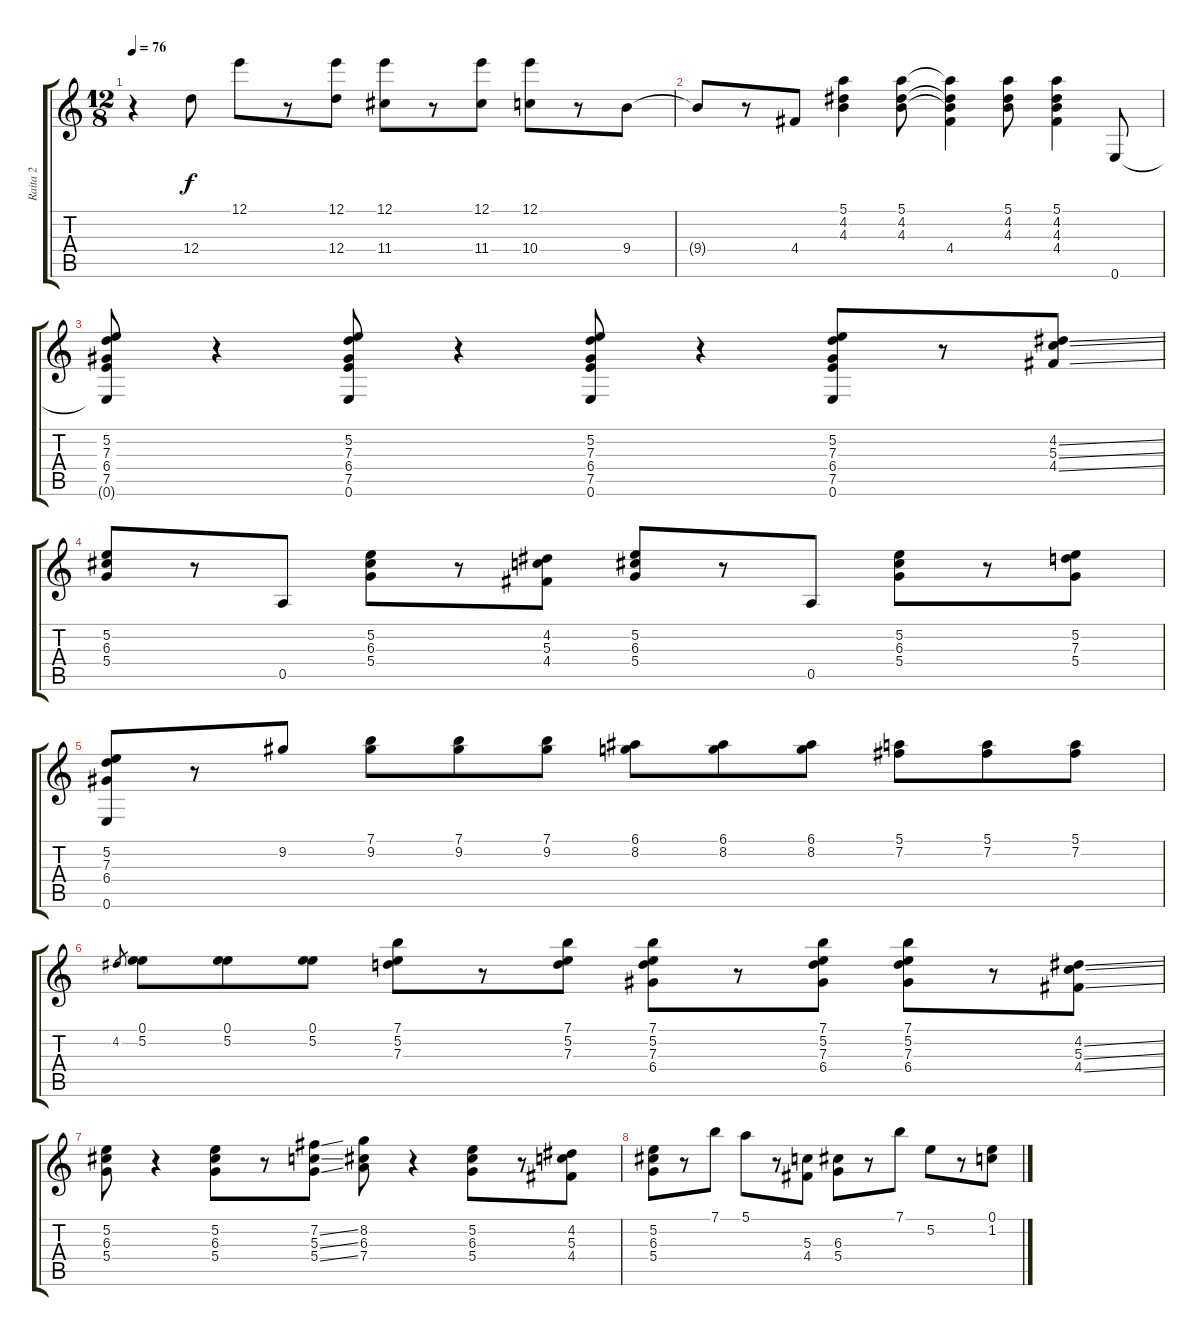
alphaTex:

\track ("Raita 2" "Raita 2") {instrument acousticguitarsteel}
\staff {score tabs}
\tuning (E4 B3 G3 D3 A2 E2) {hide}
\ts (12 8)
\tempo 76
\clef g2
\ks c
r.4{dy f instrument acousticguitarsteel} 12.4.8 12.1.8 r.8 (12.1 12.4).8 (12.1 11.4).8 r.8 (12.1 11.4).8 (12.1 10.4).8 r.8 9.4.8 |
9.4{t}.8 r.8 4.4.8 (5.1 4.2 4.3).4 (5.1 4.2 4.3).8 (5.1{t} 4.2{t} 4.3{t} 4.4).4 (5.1 4.2 4.3).8 (5.1 4.2 4.3 4.4).4 0.6.8 |
(5.2 7.3 6.4 7.5 0.6{t}).8 r.4 (5.2 7.3 6.4 7.5 0.6).8 r.4 (5.2 7.3 6.4 7.5 0.6).8 r.4 (5.2 7.3 6.4 7.5 0.6).8 r.8 (4.2{ss} 5.3{ss} 4.4{ss}).8 |
(5.2 6.3 5.4).8 r.8 0.5.8 (5.2 6.3 5.4).8 r.8 (4.2 5.3 4.4).8 (5.2 6.3 5.4).8 r.8 0.5.8 (5.2 6.3 5.4).8 r.8 (5.2 7.3 5.4).8 |
(5.2 7.3 6.4 0.6).8 r.8 9.2.8 (7.1 9.2).8 (7.1 9.2).8 (7.1 9.2).8 (6.1 8.2).8 (6.1 8.2).8 (6.1 8.2).8 (5.1 7.2).8 (5.1 7.2).8 (5.1 7.2).8 |
4.2.8{gr} (0.1 5.2).8 (0.1 5.2).8 (0.1 5.2).8 (7.1 5.2 7.3).8 r.8 (7.1 5.2 7.3).8 (7.1 5.2 7.3 6.4).8 r.8 (7.1 5.2 7.3 6.4).8 (7.1 5.2 7.3 6.4).8 r.8 (4.2{ss} 5.3{ss} 4.4{ss}).8 |
(5.2 6.3 5.4).8 r.4 (5.2 6.3 5.4).8 r.8 (7.2{ss} 5.3{ss} 5.4{ss}).8 (8.2 6.3 7.4).8 r.4 (5.2 6.3 5.4).8 r.8 (4.2 5.3 4.4).8 |
(5.2 6.3 5.4).8 r.8 7.1.8 5.1.8 r.8 (5.3 4.4).8 (6.3 5.4).8 r.8 7.1.8 5.2.8 r.8 (0.1 1.2).8
